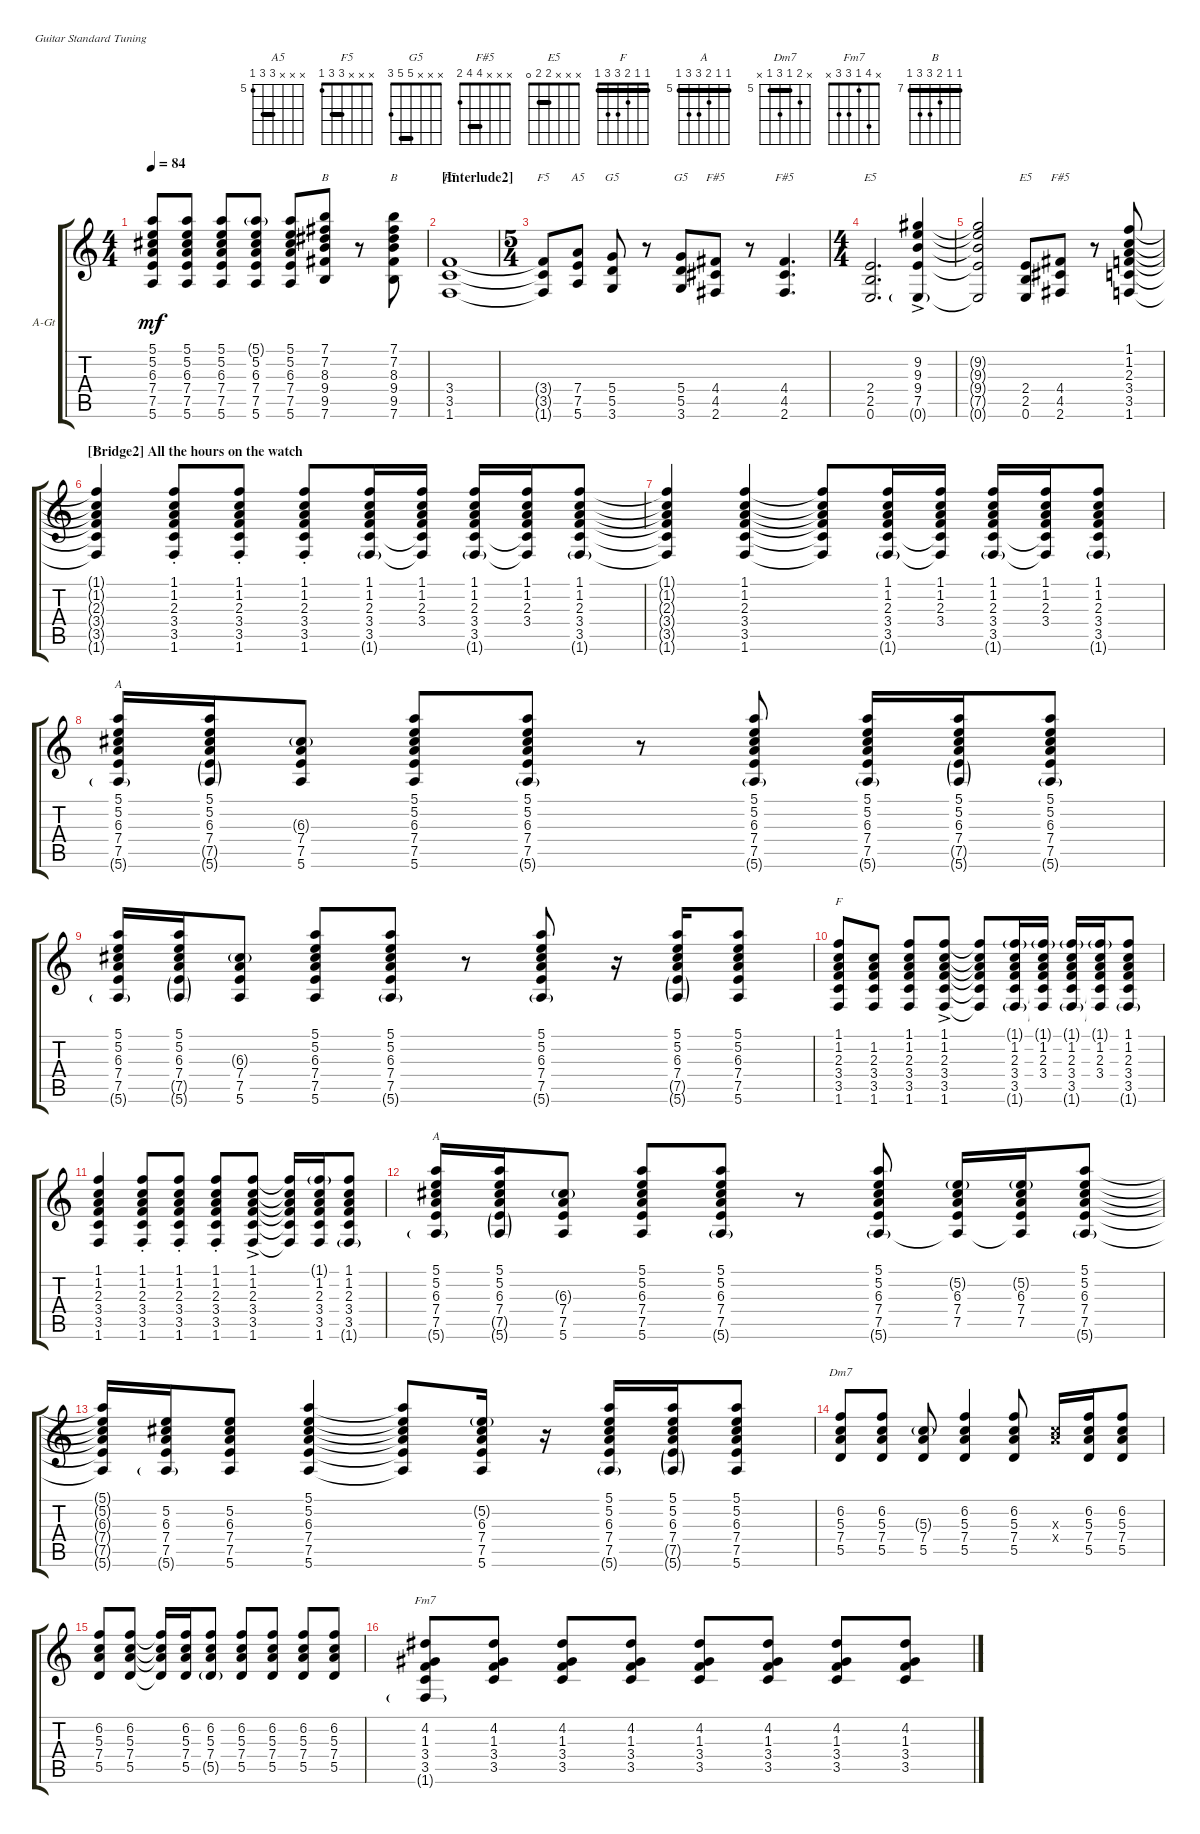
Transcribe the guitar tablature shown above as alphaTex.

\defaultSystemsLayout 4
\bracketExtendMode groupsimilarinstruments
\firstSystemTrackNameOrientation horizontal
\otherSystemsTrackNameOrientation horizontal
\track ("Acoustic Guitar" "A-Gt") {instrument acousticguitarsteel}
\staff {score tabs}
\tuning (E4 B3 G3 D3 A2 E2)
\chord ("A5" x x x 7 7 5) {firstfret 5 barre 7}
\chord ("F5" x x x 3 3 1) {barre 3}
\chord ("G5" x x x 5 5 3) {barre 5}
\chord ("F#5" x x x 4 4 2) {barre 4}
\chord ("E5" x x x 2 2 0) {barre 2}
\chord ("F" 1 1 2 3 3 1) {barre (1 1)}
\chord ("A" 5 5 6 7 7 5) {firstfret 5 barre (5 5)}
\chord ("Dm7" x 6 5 7 5 x) {firstfret 5 barre 5}
\chord ("Fm7" x 4 1 3 3 x)
\chord ("B" 7 7 8 9 9 7) {firstfret 7 barre (7 7)}
\ts (4 4)
\tempo 84
\clef g2
\ks aminor
(5.6 7.5 7.4 6.3 5.2 5.1).8{dy mf} (5.6 7.5 7.4 6.3 5.2 5.1).8 (5.6 7.5 7.4 6.3 5.2 5.1).8 (5.6 7.5 7.4 6.3 5.2 5.1{g}).8 (5.6 7.5 7.4 6.3 5.2 5.1).8 (7.6 9.5 9.4 8.3 7.2 7.1).8{ch "B"} r.8 (7.6 9.5 9.4 8.3 7.2 7.1).8{ch "B"} |
\section ("" "[Interlude2]")
(1.6 3.5 3.4).1{ch "F5"} |
\ts (5 4)
(1.6{t} 3.5{t} 3.4{t}).8{ch "F5"} (7.4 5.6 7.5).8{ch "A5"} (5.4 3.6 5.5).8{ch "G5"} r.8 (5.4 3.6 5.5).8{ch "G5"} (4.4 2.6 4.5).8{ch "F#5"} r.8 (4.4 2.6 4.5).4{d ch "F#5"} |
\ts (4 4)
(2.4 2.5 0.6).2{d ch "E5"} (9.2{ac} 9.3{ac} 9.4{ac} 7.5{ac} 0.6{g}).4 |
(9.2{t} 9.3{t} 9.4{t} 7.5{t} 0.6{t}).2 (2.4 0.6 2.5).8{ch "E5"} (4.4 2.6 4.5).8{ch "F#5"} r.8 (3.4 1.6 3.5 2.3 1.2 1.1).8 |
\section ("" "[Bridge2] All the hours on the watch ")
(3.4{t} 1.6{t} 3.5{t} 2.3{t} 1.2{t} 1.1{t}).4{ch "F"} (3.4{st} 1.6{st} 3.5{st} 2.3{st} 1.2{st} 1.1{st}).8 (3.4{st} 1.6{st} 3.5{st} 2.3{st} 1.2{st} 1.1{st}).8 (3.4{st} 1.6{st} 3.5{st} 2.3{st} 1.2{st} 1.1{st}).8 (3.4 1.6{g} 3.5 2.3 1.2 1.1).16 (3.4 1.6{t} 3.5{t} 2.3 1.2 1.1).16 (3.4 1.6{g} 3.5 2.3 1.2 1.1).16 (3.4 1.6{t} 3.5{t} 2.3 1.2 1.1).16 (3.4 1.6{g} 3.5 2.3 1.2 1.1).8 |
(3.4{t} 1.6{t} 3.5{t} 2.3{t} 1.2{t} 1.1{t}).4 (3.4 1.6 3.5 2.3 1.2 1.1).4 (3.4{t} 1.6{t} 3.5{t} 2.3{t} 1.2{t} 1.1{t}).8 (3.4 1.6{g} 3.5 2.3 1.2 1.1).16 (3.4 1.6{t} 3.5{t} 2.3 1.2 1.1).16 (3.4 1.6{g} 3.5 2.3 1.2 1.1).16 (3.4 1.6{t} 3.5{t} 2.3 1.2 1.1).16 (3.4 1.6{g} 3.5 2.3 1.2 1.1).8 |
(5.6{g} 7.5 7.4 6.3 5.1 5.2).16{ch "A"} (5.6{g} 7.5{g} 7.4 6.3 5.1 5.2).16 (5.6 7.5 7.4 6.3{g}).8 (5.6 7.5 7.4 6.3 5.1 5.2).8 (5.6{g} 7.5 7.4 6.3 5.1 5.2).8 r.8 (5.6{g} 7.5 7.4 6.3 5.1 5.2).8 (5.6{g} 7.5 7.4 6.3 5.1 5.2).16 (5.6{g} 7.5{g} 7.4 6.3 5.1 5.2).16 (5.6{g} 7.5 7.4 6.3 5.1 5.2).8 |
(5.6{g} 7.5 7.4 6.3 5.1 5.2).16 (5.6{g} 7.5{g} 7.4 6.3 5.1 5.2).16 (5.6 7.5 7.4 6.3{g}).8 (5.6 7.5 7.4 6.3 5.1 5.2).8 (5.6{g} 7.5 7.4 6.3 5.1 5.2).8 r.8 (5.6{g} 7.5 7.4 6.3 5.1 5.2).8 r.16 (5.6{g} 7.5{g} 7.4 6.3 5.1 5.2).16 (5.6 7.5 7.4 6.3 5.1 5.2).8 |
(3.4 1.6 3.5 2.3 1.2 1.1).8{ch "F"} (3.4 1.6 3.5 2.3 1.2).8 (3.4 1.6 3.5 2.3 1.2 1.1).8 (3.4 1.6 3.5 2.3{ac} 1.2{ac} 1.1{ac}).8 (3.4{t} 1.6{t} 3.5{t} 2.3{t} 1.2{t} 1.1{t}).8 (3.4 1.6{g} 3.5 2.3 1.2 1.1{g}).16 (3.4 1.6{t} 3.5{t} 2.3 1.2 1.1{g}).16 (3.4 1.6{g} 3.5 2.3 1.2 1.1{g}).16 (3.4 1.6{t} 3.5{t} 2.3 1.2 1.1{g}).16 (3.4 1.6{g} 3.5 2.3 1.2 1.1).8 |
(3.4 1.6 3.5 2.3 1.2 1.1).4 (3.4{st} 1.6{st} 3.5{st} 2.3{st} 1.2{st} 1.1{st}).8 (3.4{st} 1.6{st} 3.5{st} 2.3{st} 1.2{st} 1.1{st}).8 (3.4{st} 1.6{st} 3.5{st} 2.3{st} 1.2{st} 1.1{st}).8 (3.4 1.6 3.5 2.3{ac} 1.2{ac} 1.1).8 (3.4{t} 1.6{t} 3.5{t} 2.3{t} 1.2{t} 1.1{t}).16 (3.4 1.6 3.5 2.3 1.2 1.1{g}).16 (3.4 1.6{g} 3.5 2.3 1.2 1.1).8 |
(5.6{g} 7.5 7.4 6.3 5.1 5.2).16{ch "A"} (5.6{g} 7.5{g} 7.4 6.3 5.1 5.2).16 (5.6 7.5 7.4 6.3{g}).8 (5.6 7.5 7.4 6.3 5.1 5.2).8 (5.6{g} 7.5 7.4 6.3 5.1 5.2).8 r.8 (5.6{g} 7.5 7.4 6.3 5.1 5.2).8 (5.6{t} 7.5 7.4 6.3 5.2{g}).16 (5.6{t} 7.5 7.4 6.3 5.2{g}).16 (5.6{g} 7.5 7.4 6.3 5.1 5.2).8 |
(5.6{t} 7.5{t} 7.4{t} 6.3{t} 5.1{t} 5.2{t}).16 (5.6{g} 7.5 7.4 6.3 5.2).16 (5.6 7.5 7.4 6.3 5.2).8 (5.6 7.5 7.4 6.3 5.1 5.2).4 (5.6{t} 7.5{t} 7.4{t} 6.3{t} 5.1{t} 5.2{t}).8 (5.6 7.5 7.4 6.3 5.2{g}).16 r.16 (5.6{g} 7.5 7.4 6.3 5.1 5.2).16 (5.6{g} 7.5{g} 7.4 6.3 5.1 5.2).16 (5.6 7.5 7.4 6.3 5.1 5.2).8 |
(5.5 7.4 5.3 6.2).8{ch "Dm7"} (5.5 7.4 5.3 6.2).8 (5.5 7.4 5.3{g}).8 (5.5 7.4 5.3 6.2).4 (5.5 7.4 5.3 6.2).8 (5.3{x} 7.4{x}).16 (5.5 7.4 5.3 6.2).16 (5.5 7.4 5.3 6.2).8 |
(5.5 7.4 5.3 6.2).8 (5.5 7.4 5.3 6.2).8 (5.5{t} 7.4{t} 5.3{t} 6.2{t}).16 (5.5 7.4 5.3 6.2).16 (5.5{g} 7.4 5.3 6.2).8 (5.5 7.4 5.3 6.2).8 (5.5 7.4 5.3 6.2).8 (5.5 7.4 5.3 6.2).8 (5.5 7.4 5.3 6.2).8 |
(4.2 1.3 3.4 3.5 1.6{g}).8{ch "Fm7"} (4.2 1.3 3.4 3.5).8 (4.2 1.3 3.4 3.5).8 (4.2 1.3 3.4 3.5).8 (4.2 1.3 3.4 3.5).8 (4.2 1.3 3.4 3.5).8 (4.2 1.3 3.4 3.5).8 (4.2 1.3 3.4 3.5).8
